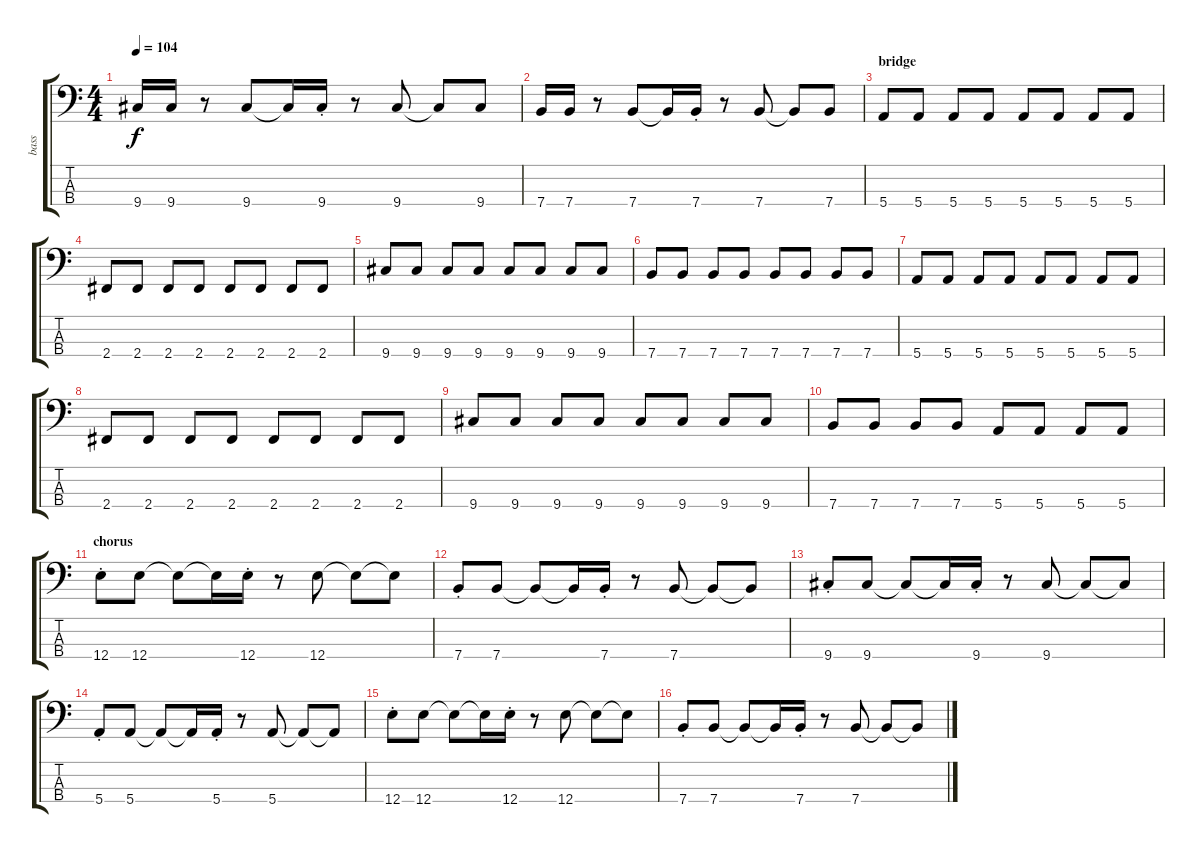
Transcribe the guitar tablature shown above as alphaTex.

\track ("bass" "bass") {instrument electricbassfinger}
\staff {score tabs}
\tuning (G2 D2 A1 E1) {hide}
\ts (4 4)
\tempo 104
\clef f4
\ks c
9.4.16{dy f} 9.4.16 r.8 9.4.8 9.4{t}.16 9.4{st}.16 r.8 9.4.8 9.4{t}.8 9.4.8 |
7.4.16 7.4.16 r.8 7.4.8 7.4{t}.16 7.4{st}.16 r.8 7.4.8 7.4{t}.8 7.4.8 |
\section ("" "bridge")
5.4.8 5.4.8 5.4.8 5.4.8 5.4.8 5.4.8 5.4.8 5.4.8 |
2.4.8 2.4.8 2.4.8 2.4.8 2.4.8 2.4.8 2.4.8 2.4.8 |
9.4.8 9.4.8 9.4.8 9.4.8 9.4.8 9.4.8 9.4.8 9.4.8 |
7.4.8 7.4.8 7.4.8 7.4.8 7.4.8 7.4.8 7.4.8 7.4.8 |
5.4.8 5.4.8 5.4.8 5.4.8 5.4.8 5.4.8 5.4.8 5.4.8 |
2.4.8 2.4.8 2.4.8 2.4.8 2.4.8 2.4.8 2.4.8 2.4.8 |
9.4.8 9.4.8 9.4.8 9.4.8 9.4.8 9.4.8 9.4.8 9.4.8 |
7.4.8 7.4.8 7.4.8 7.4.8 5.4.8 5.4.8 5.4.8 5.4.8 |
\section ("" "chorus")
12.4{st}.8 12.4.8 12.4{t}.8 12.4{t}.16 12.4{st}.16 r.8 12.4.8 12.4{t}.8 12.4{t}.8 |
7.4{st}.8 7.4.8 7.4{t}.8 7.4{t}.16 7.4{st}.16 r.8 7.4.8 7.4{t}.8 7.4{t}.8 |
9.4{st}.8 9.4.8 9.4{t}.8 9.4{t}.16 9.4{st}.16 r.8 9.4.8 9.4{t}.8 9.4{t}.8 |
5.4{st}.8 5.4.8 5.4{t}.8 5.4{t}.16 5.4{st}.16 r.8 5.4.8 5.4{t}.8 5.4{t}.8 |
12.4{st}.8 12.4.8 12.4{t}.8 12.4{t}.16 12.4{st}.16 r.8 12.4.8 12.4{t}.8 12.4{t}.8 |
7.4{st}.8 7.4.8 7.4{t}.8 7.4{t}.16 7.4{st}.16 r.8 7.4.8 7.4{t}.8 7.4{t}.8
